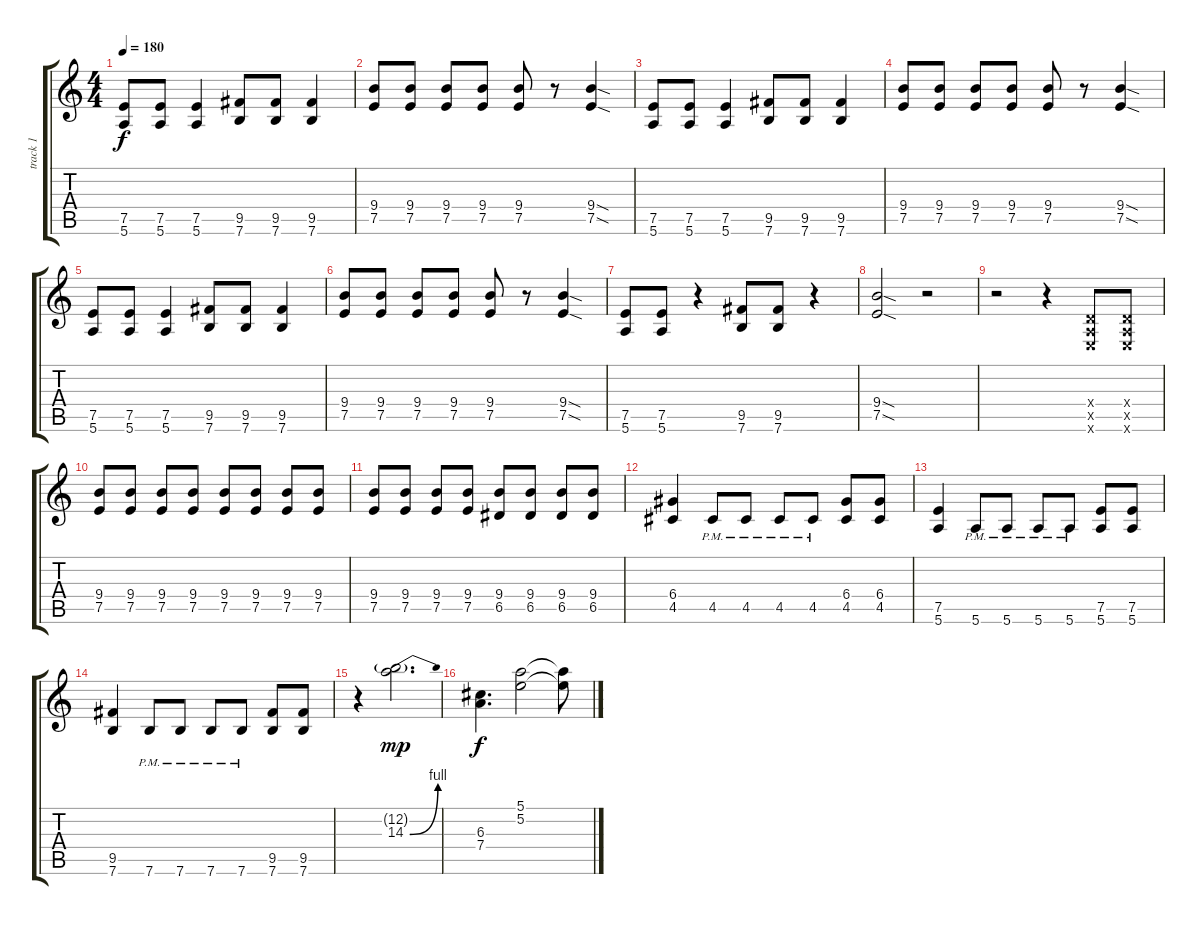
\track ("track 1" "track 1") {instrument overdrivenguitar}
\staff {score tabs}
\tuning (E4 B3 G3 D3 A2 E2) {hide}
\ts (4 4)
\tempo 180
\clef g2
\ks c
(7.5 5.6).8{dy f} (7.5 5.6).8 (7.5 5.6).4 (9.5 7.6).8 (9.5 7.6).8 (9.5 7.6).4 |
(9.4 7.5).8 (9.4 7.5).8 (9.4 7.5).8 (9.4 7.5).8 (9.4 7.5).8 r.8 (9.4{sod} 7.5{sod}).4 |
(7.5 5.6).8 (7.5 5.6).8 (7.5 5.6).4 (9.5 7.6).8 (9.5 7.6).8 (9.5 7.6).4 |
(9.4 7.5).8 (9.4 7.5).8 (9.4 7.5).8 (9.4 7.5).8 (9.4 7.5).8 r.8 (9.4{sod} 7.5{sod}).4 |
(7.5 5.6).8 (7.5 5.6).8 (7.5 5.6).4 (9.5 7.6).8 (9.5 7.6).8 (9.5 7.6).4 |
(9.4 7.5).8 (9.4 7.5).8 (9.4 7.5).8 (9.4 7.5).8 (9.4 7.5).8 r.8 (9.4{sod} 7.5{sod}).4 |
(7.5 5.6).8 (7.5 5.6).8 r.4 (9.5 7.6).8 (9.5 7.6).8 r.4 |
(9.4{sod} 7.5{sod}).2 r.2 |
r.2 r.4 (0.4{x} 0.5{x} 0.6{x}).8 (0.4{x} 0.5{x} 0.6{x}).8 |
(9.4 7.5).8 (9.4 7.5).8 (9.4 7.5).8 (9.4 7.5).8 (9.4 7.5).8 (9.4 7.5).8 (9.4 7.5).8 (9.4 7.5).8 |
(9.4 7.5).8 (9.4 7.5).8 (9.4 7.5).8 (9.4 7.5).8 (9.4 6.5).8 (9.4 6.5).8 (9.4 6.5).8 (9.4 6.5).8 |
(6.4 4.5).4 4.5{pm}.8 4.5{pm}.8 4.5{pm}.8 4.5{pm}.8 (6.4 4.5).8 (6.4 4.5).8 |
(7.5 5.6).4 5.6{pm}.8 5.6{pm}.8 5.6{pm}.8 5.6{pm}.8 (7.5 5.6).8 (7.5 5.6).8 |
(9.5 7.6).4 7.6{pm}.8 7.6{pm}.8 7.6{pm}.8 7.6{pm}.8 (9.5 7.6).8 (9.5 7.6).8 |
r.4 (12.2{g} 14.3{be (bend 0 0 60 4)}).2{d dy mp} |
(6.3 7.4).4{d dy f} (5.1 5.2).2 (5.1{t} 5.2{t}).8
